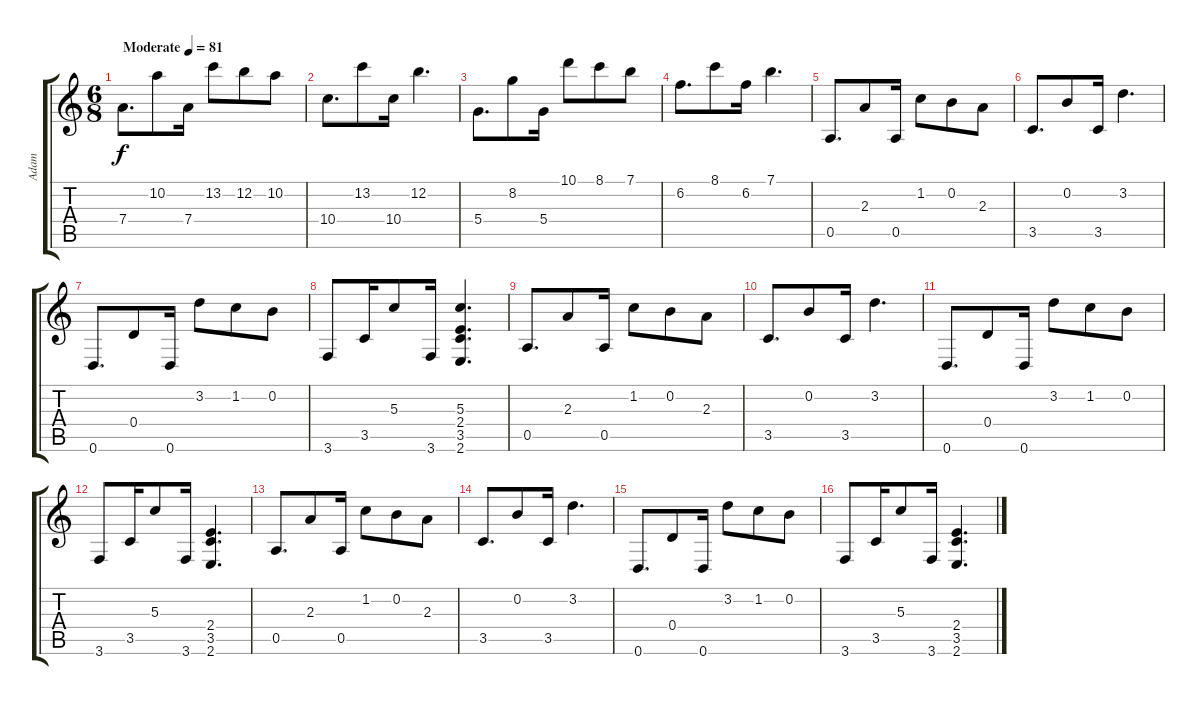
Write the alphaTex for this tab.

\track ("Adam" "Adam") {instrument electricguitarjazz}
\staff {score tabs}
\tuning (E4 B3 G3 D3 A2 D2) {hide}
\ts (6 8)
\tempo (81 "Moderate")
\clef g2
\ks c
7.4.8{d dy f instrument electricguitarjazz} 10.2.8 7.4.16 13.2.8 12.2.8 10.2.8 |
10.4.8{d} 13.2.8 10.4.16 12.2.4{d} |
5.4.8{d} 8.2.8 5.4.16 10.1.8 8.1.8 7.1.8 |
6.2.8{d} 8.1.8 6.2.16 7.1.4{d} |
0.5.8{d} 2.3.8 0.5.16 1.2.8 0.2.8 2.3.8 |
3.5.8{d} 0.2.8 3.5.16 3.2.4{d} |
0.6.8{d} 0.4.8 0.6.16 3.2.8 1.2.8 0.2.8 |
3.6.8 3.5.16 5.3.8 3.6.16 (5.3 2.4 3.5 2.6).4{d} |
0.5.8{d} 2.3.8 0.5.16 1.2.8 0.2.8 2.3.8 |
3.5.8{d} 0.2.8 3.5.16 3.2.4{d} |
0.6.8{d} 0.4.8 0.6.16 3.2.8 1.2.8 0.2.8 |
3.6.8 3.5.16 5.3.8 3.6.16 (2.4 3.5 2.6).4{d} |
0.5.8{d} 2.3.8 0.5.16 1.2.8 0.2.8 2.3.8 |
3.5.8{d} 0.2.8 3.5.16 3.2.4{d} |
0.6.8{d} 0.4.8 0.6.16 3.2.8 1.2.8 0.2.8 |
3.6.8 3.5.16 5.3.8 3.6.16 (2.4 3.5 2.6).4{d}
